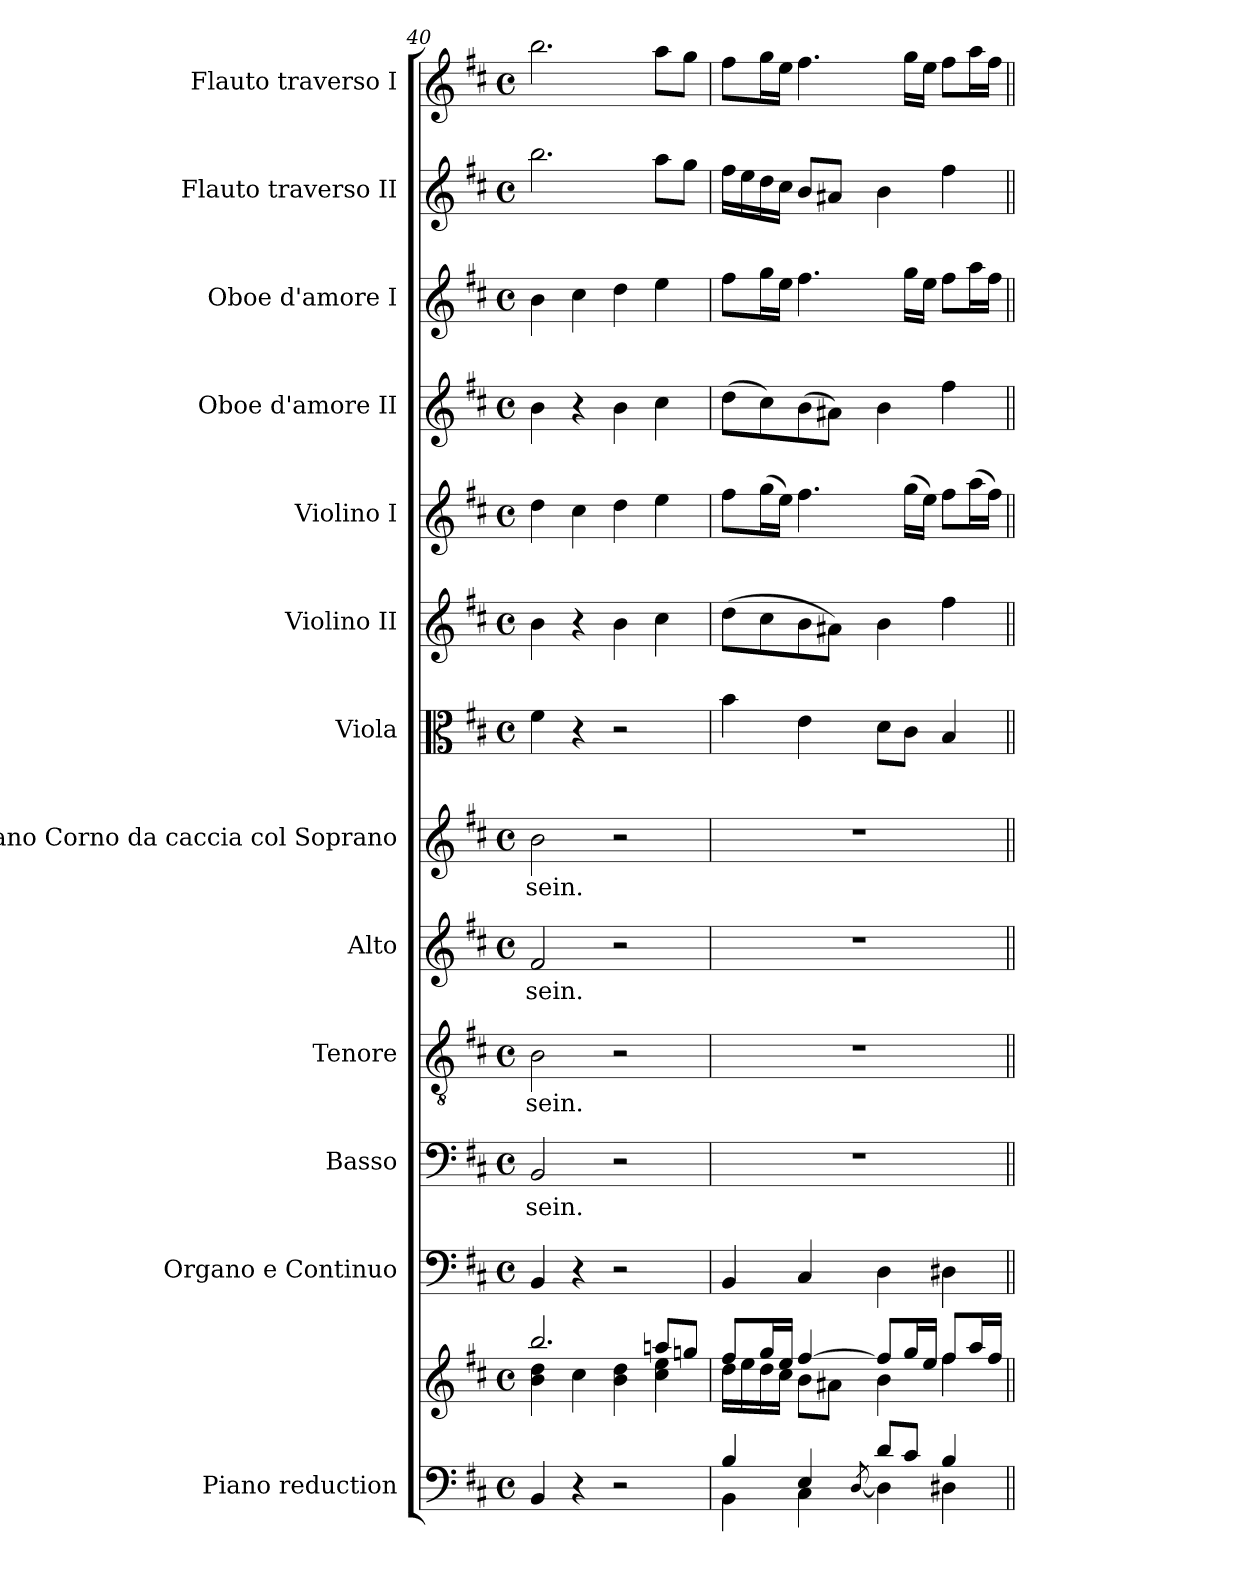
**kern	**kern	**kern	**kern	**text	**kern	**text	**kern	**text	**kern	**text	**kern	**kern	**kern	**kern	**kern	**kern	**kern
*part13	*part13	*part12	*part11	*part11	*part10	*part10	*part9	*part9	*part8	*part8	*part7	*part6	*part5	*part4	*part3	*part2	*part1
*staff14	*staff13	*staff12	*staff11	*staff11	*staff10	*staff10	*staff9	*staff9	*staff8	*staff8	*staff7	*staff6	*staff5	*staff4	*staff3	*staff2	*staff1
*I"Piano reduction	*	*I"Organo e Continuo	*I"Basso	*	*I"Tenore	*	*I"Alto	*	*I"Soprano Corno da caccia col Soprano	*	*I"Viola	*I"Violino II	*I"Violino I	*I"Oboe d'amore II	*I"Oboe d'amore I	*I"Flauto traverso II	*I"Flauto traverso I
*I'Pno	*	*	*	*	*	*	*	*	*	*	*I'Vla	*I'Vln	*I'Vln	*I'Ob	*I'Ob	*I'Fl	*I'Fl
*clefF4	*clefG2	*clefF4	*clefF4	*	*clefGv2	*	*clefG2	*	*clefG2	*	*clefC3	*clefG2	*clefG2	*clefG2	*clefG2	*clefG2	*clefG2
*k[f#c#]	*k[f#c#]	*k[f#c#]	*k[f#c#]	*	*k[f#c#]	*	*k[f#c#]	*	*k[f#c#]	*	*k[f#c#]	*k[f#c#]	*k[f#c#]	*k[f#c#]	*k[f#c#]	*k[f#c#]	*k[f#c#]
*M4/4	*M4/4	*M4/4	*M4/4	*	*M4/4	*	*M4/4	*	*M4/4	*	*M4/4	*M4/4	*M4/4	*M4/4	*M4/4	*M4/4	*M4/4
*met(c)	*met(c)	*met(c)	*met(c)	*	*met(c)	*	*met(c)	*	*met(c)	*	*met(c)	*met(c)	*met(c)	*met(c)	*met(c)	*met(c)	*met(c)
=40	=40	=40	=40	=40	=40	=40	=40	=40	=40	=40	=40	=40	=40	=40	=40	=40	=40
*	*^	*	*	*	*	*	*	*	*	*	*	*	*	*	*	*	*
!	!	!	!	!	!LO:LY:b	!	!LO:LY:b	!	!LO:LY:b	!	!LO:LY:b	!	!	!	!	!	!	!
4BB/	2.bb/	4b\ 4dd\	4BB/	2BB/	sein.	2B\	sein.	2f#/	sein.	2b\	sein.	4f#\	4b\	4dd\	4b\	4b\	2.bb\	2.bb\
4r	.	4cc#\	4r	.	.	.	.	.	.	.	.	4r	4r	4cc#\	4r	4cc#\	.	.
2r	.	4b\ 4dd\	2r	2r	.	2r	.	2r	.	2r	.	2r	4b\	4dd\	4b\	4dd\	.	.
.	8aan/L	4cc#\ 4ee\	.	.	.	.	.	.	.	.	.	.	4cc#\	4ee\	4cc#\	4ee\	8aa\L	8aa\L
.	8ggn/J	.	.	.	.	.	.	.	.	.	.	.	.	.	.	.	8gg\J	8gg\J
=41	=41	=41	=41	=41	=41	=41	=41	=41	=41	=41	=41	=41	=41	=41	=41	=41	=41	=41
*^	*	*	*	*	*	*	*	*	*	*	*	*	*	*	*	*	*	*
4B/	4BB\	8ff#/L	16dd\LL	4BB/	1r	.	1r	.	1r	.	1r	.	4b\	(8dd\L	8ff#\L	(8dd\L	8ff#\L	16ff#\LL	8ff#\L
.	.	.	16ee\	.	.	.	.	.	.	.	.	.	.	.	.	.	.	16ee\	.
.	.	16gg/L	16dd\	.	.	.	.	.	.	.	.	.	.	8cc#\	(16gg\L	8cc#\)	16gg\L	16dd\	16gg\L
.	.	16ee/JJ	16cc#\JJ	.	.	.	.	.	.	.	.	.	.	.	16ee\JJ)	.	16ee\JJ	16cc#\JJ	16ee\JJ
4E/	4C#\	[4ff#/	8b\L	4C#/	.	.	.	.	.	.	.	.	4e\	8b\	4.ff#\	(8b\	4.ff#\	8b/L	4.ff#\
.	.	.	8a#X\J	.	.	.	.	.	.	.	.	.	.	8a#X\J)	.	8a#X\J)	.	8a#X/J	.
.	[<8qD/	.	.	.	.	.	.	.	.	.	.	.	.	.	.	.	.	.	.
8d/L	4D\]	8ff#/L]	4b\	4D\	.	.	.	.	.	.	.	.	8d\L	4b\	.	4b\	.	4b\	.
8c#/J	.	16gg/L	.	.	.	.	.	.	.	.	.	.	8c#\J	.	(16gg\LL	.	16gg\LL	.	16gg\LL
.	.	16ee/JJ	.	.	.	.	.	.	.	.	.	.	.	.	16ee\JJ)	.	16ee\JJ	.	16ee\JJ
4B/	4D#X\	8ff#/L	4ff#\	4D#X\	.	.	.	.	.	.	.	.	4B/	4ff#\	8ff#\L	4ff#\	8ff#\L	4ff#\	8ff#\L
.	.	16aa/L	.	.	.	.	.	.	.	.	.	.	.	.	(16aa\L	.	16aa\L	.	16aa\L
.	.	16ff#/JJ	.	.	.	.	.	.	.	.	.	.	.	.	16ff#\JJ)	.	16ff#\JJ	.	16ff#\JJ
*v	*v	*	*	*	*	*	*	*	*	*	*	*	*	*	*	*	*	*	*
*	*v	*v	*	*	*	*	*	*	*	*	*	*	*	*	*	*	*	*
=||	=||	=||	=||	=||	=||	=||	=||	=||	=||	=||	=||	=||	=||	=||	=||	=||	=||
*-	*-	*-	*-	*-	*-	*-	*-	*-	*-	*-	*-	*-	*-	*-	*-	*-	*-
